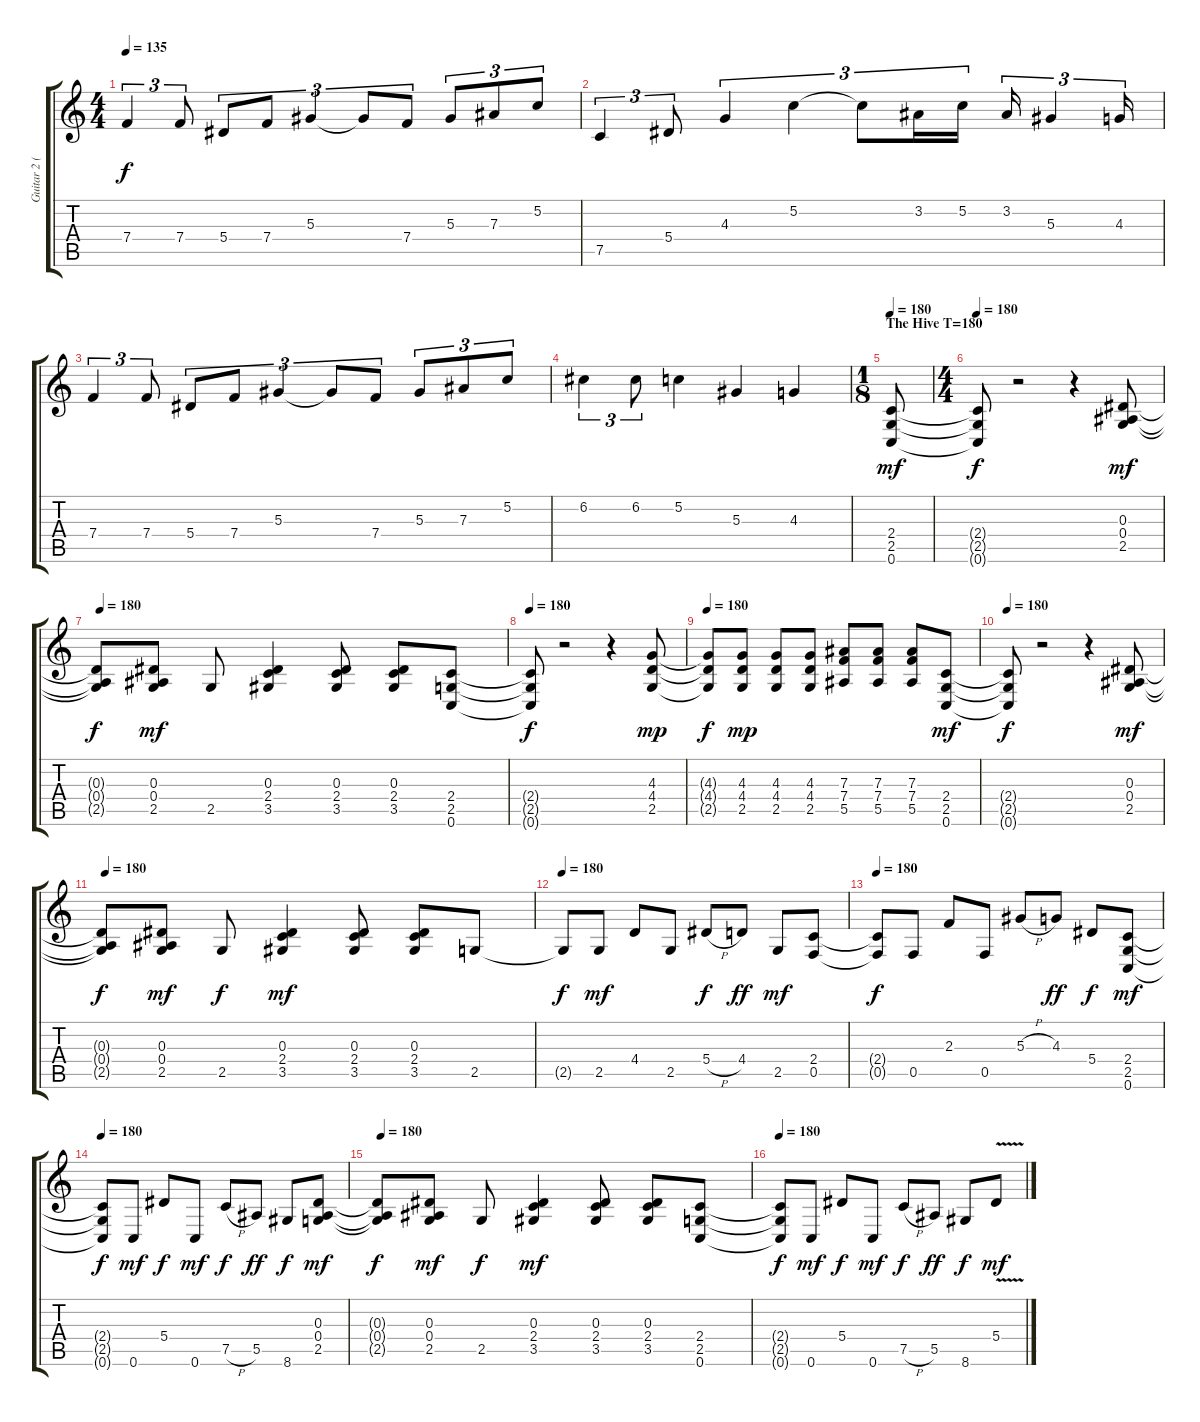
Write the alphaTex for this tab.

\track ("Guitar 2 (Lead)" "Guitar 2 (") {instrument overdrivenguitar}
\staff {score tabs}
\tuning (C4 G3 Eb3 Bb2 F2 C2) {hide}
\ts (4 4)
\tempo 135
\clef g2
\ks c
7.4.4{tu (3 2) dy f} 7.4.8{tu (3 2)} 5.4.8{tu (3 2)} 7.4.8{tu (3 2)} 5.3.4{tu (3 2)} 5.3{t}.8{tu (3 2)} 7.4.8{tu (3 2)} 5.3.8{tu (3 2)} 7.3.8{tu (3 2)} 5.2.8{tu (3 2)} |
7.5.4{tu (3 2)} 5.4.8{tu (3 2)} 4.3.4{tu (3 2)} 5.2.4{tu (3 2)} 5.2{t}.8{tu (3 2)} 3.2.16{tu (3 2)} 5.2.16{tu (3 2)} 3.2.16{tu (3 2)} 5.3.4{tu (3 2)} 4.3.16{tu (3 2)} |
7.4.4{tu (3 2)} 7.4.8{tu (3 2)} 5.4.8{tu (3 2)} 7.4.8{tu (3 2)} 5.3.4{tu (3 2)} 5.3{t}.8{tu (3 2)} 7.4.8{tu (3 2)} 5.3.8{tu (3 2)} 7.3.8{tu (3 2)} 5.2.8{tu (3 2)} |
6.2.4{tu (3 2)} 6.2.8{tu (3 2)} 5.2.4 5.3.4 4.3.4 |
\ts (1 8)
\section ("" "The Hive T=180")
\tempo 180
(2.4 2.5 0.6).8{dy mf} |
\ts (4 4)
\tempo 180
(2.4{t} 2.5{t} 0.6{t}).8{dy f} r.2 r.4 (0.3 0.4 2.5).8{dy mf} |
\tempo 180
(0.3{t} 0.4{t} 2.5{t}).8{dy f} (0.3 0.4 2.5).8{dy mf} 2.5.8 (0.3 2.4 3.5).4 (0.3 2.4 3.5).8 (0.3 2.4 3.5).8 (2.4 2.5 0.6).8 |
\tempo 180
(2.4{t} 2.5{t} 0.6{t}).8{dy f} r.2 r.4 (4.3 4.4 2.5).8{dy mp} |
\tempo 180
(4.3{t} 4.4{t} 2.5{t}).8{dy f} (4.3 4.4 2.5).8{dy mp} (4.3 4.4 2.5).8 (4.3 4.4 2.5).8 (7.3 7.4 5.5).8 (7.3 7.4 5.5).8 (7.3 7.4 5.5).8 (2.4 2.5 0.6).8{dy mf} |
\tempo 180
(2.4{t} 2.5{t} 0.6{t}).8{dy f} r.2 r.4 (0.3 0.4 2.5).8{dy mf} |
\tempo 180
(0.3{t} 0.4{t} 2.5{t}).8{dy f} (0.3 0.4 2.5).8{dy mf} 2.5.8{dy f} (0.3 2.4 3.5).4{dy mf} (0.3 2.4 3.5).8 (0.3 2.4 3.5).8 2.5.8 |
\tempo 180
2.5{t}.8{dy f} 2.5.8{dy mf} 4.4.8 2.5.8 5.4{h}.8{dy f} 4.4.8{dy ff} 2.5.8{dy mf} (2.4 0.5).8 |
\tempo 180
(2.4{t} 0.5{t}).8{dy f} 0.5.8 2.3.8 0.5.8 5.3{h}.8 4.3.8{dy ff} 5.4.8{dy f} (2.4 2.5 0.6).8{dy mf} |
\tempo 180
(2.4{t} 2.5{t} 0.6{t}).8{dy f} 0.6.8{dy mf} 5.4.8{dy f} 0.6.8{dy mf} 7.5{h}.8{dy f} 5.5.8{dy ff} 8.6.8{dy f} (0.3 0.4 2.5).8{dy mf} |
\tempo 180
(0.3{t} 0.4{t} 2.5{t}).8{dy f} (0.3 0.4 2.5).8{dy mf} 2.5.8{dy f} (0.3 2.4 3.5).4{dy mf} (0.3 2.4 3.5).8 (0.3 2.4 3.5).8 (2.4 2.5 0.6).8 |
\tempo 180
(2.4{t} 2.5{t} 0.6{t}).8{dy f} 0.6.8{dy mf} 5.4.8{dy f} 0.6.8{dy mf} 7.5{h}.8{dy f} 5.5.8{dy ff} 8.6.8{dy f} 5.4{v}.8{dy mf}
